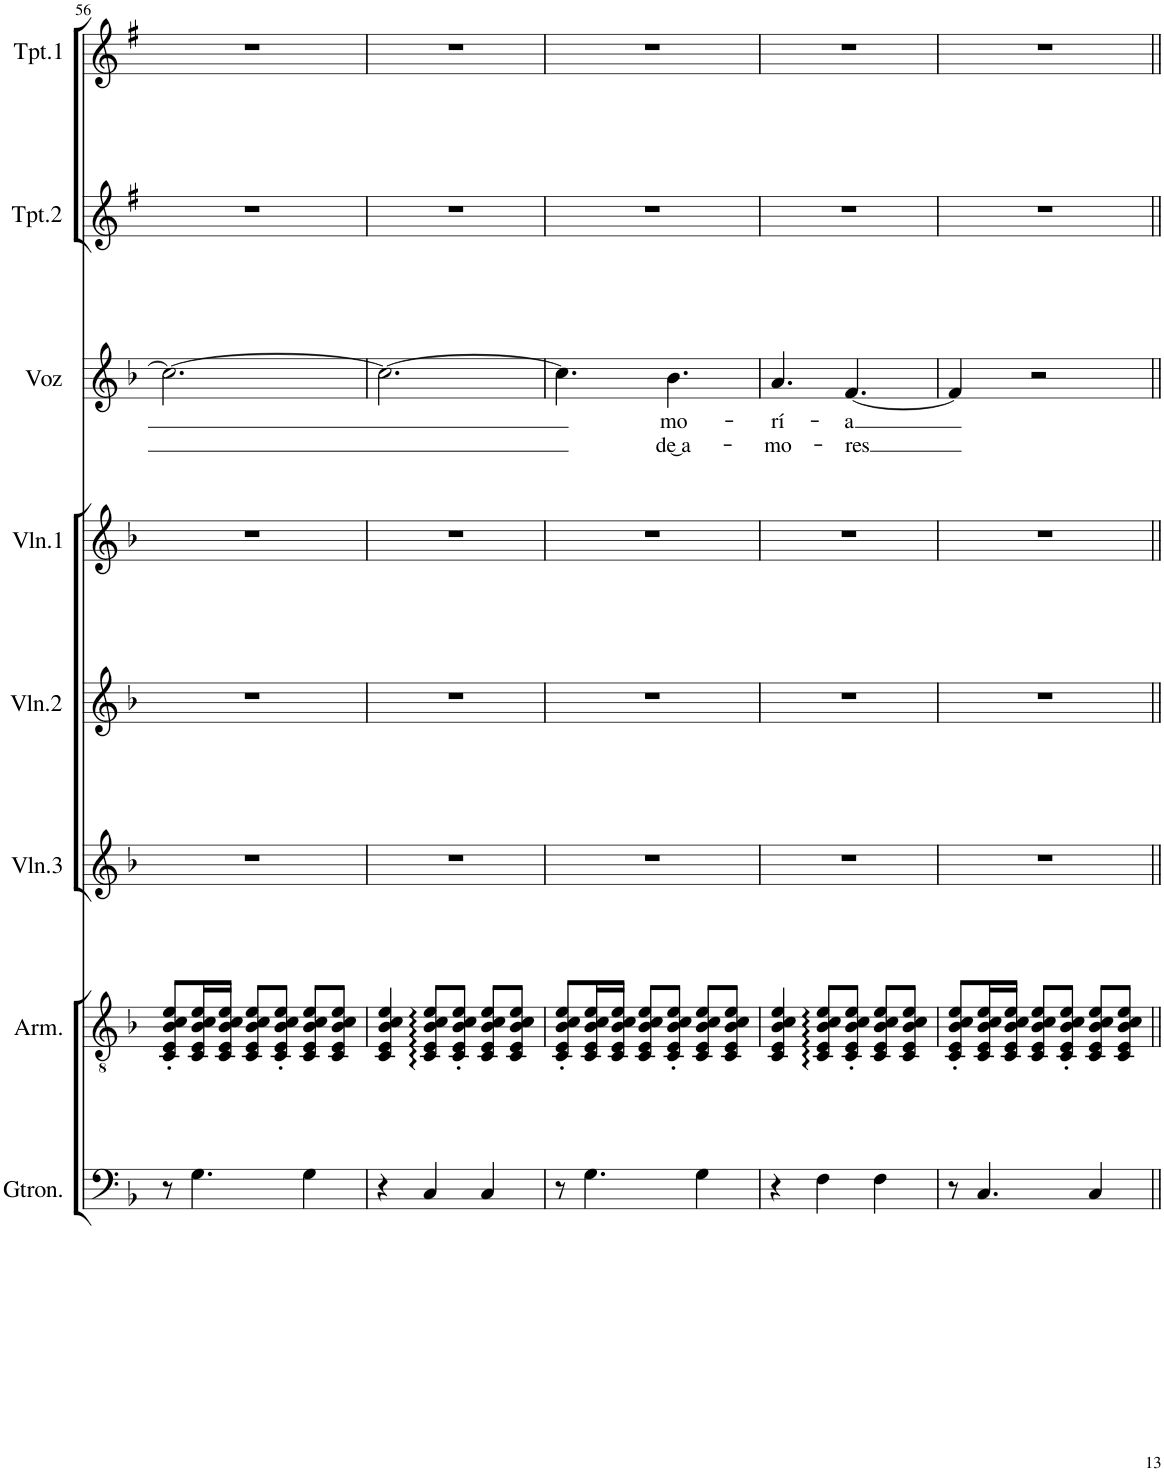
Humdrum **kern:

**kern	**kern	**kern	**kern	**kern	**kern	**text	**text	**kern	**kern
*part8	*part7	*part6	*part5	*part4	*part3	*part3	*part3	*part2	*part1
*staff8	*staff7	*staff6	*staff5	*staff4	*staff3	*staff3	*staff3	*staff2	*staff1
*I"Guitarrón	*I"Armonia	*I"Violin 3	*I"Violin 2	*I"Violin 1	*I"Voz	*	*	*I"Trompeta 2	*I"Trompeta 1
*	*I'Arm.	*I'Vln.3	*I'Vln.2	*I'Vln.1	*I'Voz	*	*	*I'Tpt.2	*I'Tpt.1
!!LO:PB:g=z
*clefF4	*clefGv2	*clefG2	*clefG2	*clefG2	*clefG2	*	*	*clefG2	*clefG2
*Trd7c12	*	*	*	*	*	*	*	*Trd1c2	*Trd1c2
*k[b-]	*k[b-]	*k[b-]	*k[b-]	*k[b-]	*k[b-]	*	*	*k[f#]	*k[f#]
*M3/4	*M3/4	*M3/4	*M3/4	*M3/4	*M3/4	*	*	*M3/4	*M3/4
=56	=56	=56	=56	=56	=56	=56	=56	=56	=56
8r	8C/' 8E/' 8B-/' 8c/' 8e/'L	2.r	2.r	2.r	2.cc\_	.	.	2.r	2.r
4.G\	16C/ 16E/ 16B-/ 16c/ 16e/L	.	.	.	.	.	.	.	.
.	16C/ 16E/ 16B-/ 16c/ 16e/JJ	.	.	.	.	.	.	.	.
.	8C/ 8E/ 8B-/ 8c/ 8e/L	.	.	.	.	.	.	.	.
.	8C/' 8E/' 8B-/' 8c/' 8e/'J	.	.	.	.	.	.	.	.
4G\	8C/ 8E/ 8B-/ 8c/ 8e/L	.	.	.	.	.	.	.	.
.	8C/ 8E/ 8B-/ 8c/ 8e/J	.	.	.	.	.	.	.	.
=57	=57	=57	=57	=57	=57	=57	=57	=57	=57
4r	4C/ 4E/ 4B-/ 4c/ 4e/	2.r	2.r	2.r	2.cc\_	.	.	2.r	2.r
4C/	8C/ 8E/ 8B-/ 8c/ 8e/L	.	.	.	.	.	.	.	.
.	8C/' 8E/' 8B-/' 8c/' 8e/'J	.	.	.	.	.	.	.	.
4C/	8C/ 8E/ 8B-/ 8c/ 8e/L	.	.	.	.	.	.	.	.
.	8C/ 8E/ 8B-/ 8c/ 8e/J	.	.	.	.	.	.	.	.
=58	=58	=58	=58	=58	=58	=58	=58	=58	=58
8r	8C/' 8E/' 8B-/' 8c/' 8e/'L	2.r	2.r	2.r	4.cc\]	.	.	2.r	2.r
4.G\	16C/ 16E/ 16B-/ 16c/ 16e/L	.	.	.	.	.	.	.	.
.	16C/ 16E/ 16B-/ 16c/ 16e/JJ	.	.	.	.	.	.	.	.
.	8C/ 8E/ 8B-/ 8c/ 8e/L	.	.	.	.	.	.	.	.
!	!	!	!	!	!	!LO:LY:b	!LO:LY:b	!	!
.	8C/' 8E/' 8B-/' 8c/' 8e/'J	.	.	.	4.b-\	mo-	de͜ a-	.	.
4G\	8C/ 8E/ 8B-/ 8c/ 8e/L	.	.	.	.	.	.	.	.
.	8C/ 8E/ 8B-/ 8c/ 8e/J	.	.	.	.	.	.	.	.
=59	=59	=59	=59	=59	=59	=59	=59	=59	=59
!	!	!	!	!	!	!LO:LY:b	!LO:LY:b	!	!
4r	4C/ 4E/ 4B-/ 4c/ 4e/	2.r	2.r	2.r	4.a/	-rí-	-mo-	2.r	2.r
4F\	8C/ 8E/ 8B-/ 8c/ 8e/L	.	.	.	.	.	.	.	.
!	!	!	!	!	!	!LO:LY:b	!LO:LY:b	!	!
.	8C/' 8E/' 8B-/' 8c/' 8e/'J	.	.	.	[4.f/	-a	-res	.	.
4F\	8C/ 8E/ 8B-/ 8c/ 8e/L	.	.	.	.	.	.	.	.
.	8C/ 8E/ 8B-/ 8c/ 8e/J	.	.	.	.	.	.	.	.
=60	=60	=60	=60	=60	=60	=60	=60	=60	=60
8r	8C/' 8E/' 8B-/' 8c/' 8e/'L	2.r	2.r	2.r	4f/]	.	.	2.r	2.r
4.C/	16C/ 16E/ 16B-/ 16c/ 16e/L	.	.	.	.	.	.	.	.
.	16C/ 16E/ 16B-/ 16c/ 16e/JJ	.	.	.	.	.	.	.	.
.	8C/ 8E/ 8B-/ 8c/ 8e/L	.	.	.	2r	.	.	.	.
.	8C/' 8E/' 8B-/' 8c/' 8e/'J	.	.	.	.	.	.	.	.
4C/	8C/ 8E/ 8B-/ 8c/ 8e/L	.	.	.	.	.	.	.	.
.	8C/ 8E/ 8B-/ 8c/ 8e/J	.	.	.	.	.	.	.	.
=||	=||	=||	=||	=||	=||	=||	=||	=||	=||
*-	*-	*-	*-	*-	*-	*-	*-	*-	*-
